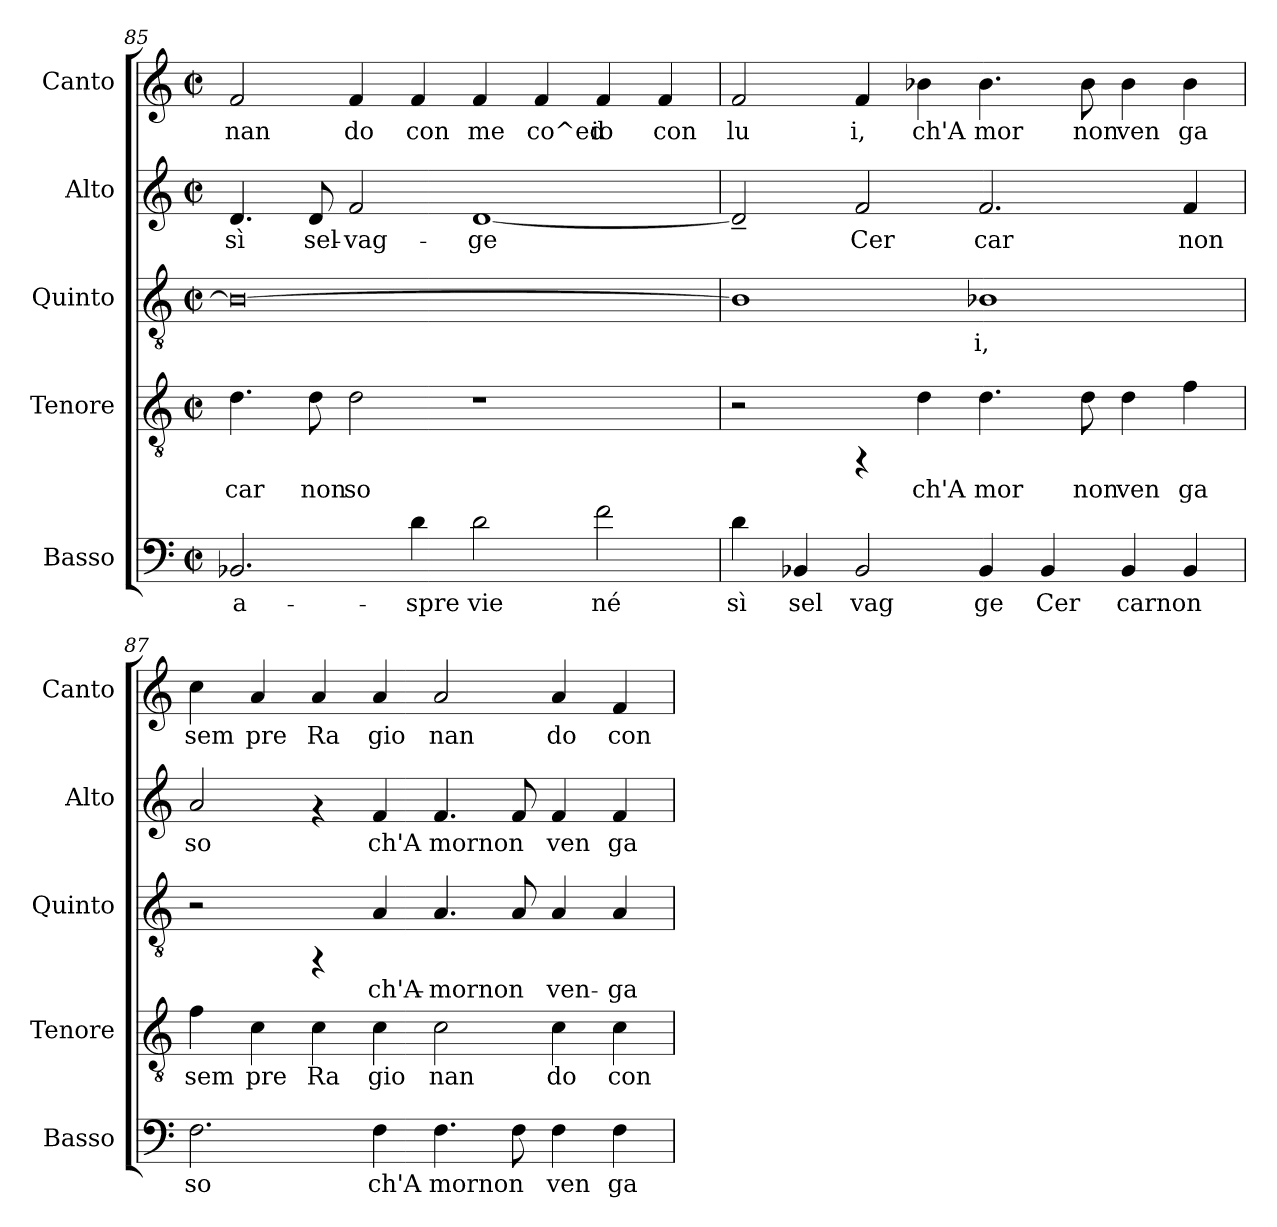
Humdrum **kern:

**kern	**text	**kern	**text	**kern	**text	**kern	**text	**kern	**text
*part5	*part5	*part4	*part4	*part3	*part3	*part2	*part2	*part1	*part1
*staff5	*staff5	*staff4	*staff4	*staff3	*staff3	*staff2	*staff2	*staff1	*staff1
*I"Basso	*	*I"Tenore	*	*I"Quinto	*	*I"Alto	*	*I"Canto	*
*I'Basso	*	*I'Tenore	*	*I'Quinto	*	*I'Alto	*	*I'Canto	*
*clefF4	*	*clefGv2	*	*clefGv2	*	*clefG2	*	*clefG2	*
*k[]	*	*k[]	*	*k[]	*	*k[]	*	*k[]	*
*C:	*	*C:	*	*C:	*	*C:	*	*C:	*
*M2/2	*	*M2/2	*	*M2/2	*	*M2/2	*	*M2/2	*
*met(c|)	*	*met(c|)	*	*met(c|)	*	*met(c|)	*	*met(c|)	*
=85	=85	=85	=85	=85	=85	=85	=85	=85	=85
!	!LO:LY:b:cj	!	!LO:LY:b:cj	!	!LO:LY:b:cj	!	!LO:LY:b:cj	!	!LO:LY:b:cj
2.BB-X/	a-	4.d\	-car	0B-_<	--	4.d/	sì	2f/	nan
!	!	!	!LO:LY:b:cj	!	!	!	!LO:LY:b:cj	!	!
.	.	8d\	non	.	.	8d/	sel-	.	.
!	!	!	!LO:LY:b:cj	!	!	!	!LO:LY:b:cj	!	!LO:LY:b:cj
.	.	2d\	so	.	.	2f/	-vag-	4f/	do
!	!LO:LY:b:cj	!	!	!	!	!	!	!	!LO:LY:b:cj
4d\	-spre	.	.	.	.	.	.	4f/	con
!	!LO:LY:b:cj	!	!	!	!	!	!LO:LY:b:cj	!	!LO:LY:b:cj
2d\	vie	1r	.	.	.	[<1d	-ge	4f/	me
!	!	!	!	!	!	!	!	!	!LO:LY:b:cj
.	.	.	.	.	.	.	.	4f/	co^ed
!	!LO:LY:b:cj	!	!	!	!	!	!	!	!LO:LY:b:cj
2f\	né	.	.	.	.	.	.	4f/	io
!	!	!	!	!	!	!	!	!	!LO:LY:b:cj
.	.	.	.	.	.	.	.	4f/	con
!!LO:LB:g=z
=86	=86	=86	=86	=86	=86	=86	=86	=86	=86
!	!LO:LY:b:cj	!	!	!	!LO:LY:b:cj	!	!LO:LY:b:cj	!	!LO:LY:b:cj
4d\	sì	2r	.	1B-]	--	2d~</]	.	2f/	lu
!	!LO:LY:b:cj	!	!	!	!	!	!	!	!
4BB-X/	sel	.	.	.	.	.	.	.	.
!	!LO:LY:b:cj	!	!	!	!	!	!LO:LY:b:cj	!	!LO:LY:b:cj
2BB-/	vag	4rFF	.	.	.	2f/	Cer	4f/	i,
!	!	!	!LO:LY:b:cj	!	!	!	!	!	!LO:LY:b:cj
.	.	4d\	ch'A	.	.	.	.	4b-X\	ch'A
!	!LO:LY:b:cj	!	!LO:LY:b:cj	!	!LO:LY:b:cj	!	!LO:LY:b:cj	!	!LO:LY:b:cj
4BB-/	ge	4.d\	mor	1B-X	-i,	2.f/	car	4.b-\	mor
!	!LO:LY:b:cj	!	!	!	!	!	!	!	!
4BB-/	Cer	.	.	.	.	.	.	.	.
!	!	!	!LO:LY:b:cj	!	!	!	!	!	!LO:LY:b:cj
.	.	8d\	non	.	.	.	.	8b-\	non
!	!LO:LY:b:cj	!	!LO:LY:b:cj	!	!	!	!	!	!LO:LY:b:cj
4BB-/	carnon	4d\	ven	.	.	.	.	4b-\	ven
!	!LO:LY:b:cj	!	!LO:LY:b:cj	!	!	!	!LO:LY:b:cj	!	!LO:LY:b:cj
4BB-/	.	4f\	ga	.	.	4f/	non	4b-\	ga
=87	=87	=87	=87	=87	=87	=87	=87	=87	=87
!	!LO:LY:b:cj	!	!LO:LY:b:cj	!	!	!	!LO:LY:b:cj	!	!LO:LY:b:cj
2.F\	so	4f\	sem	2r	.	2a/	so	4cc\	sem
!	!	!	!LO:LY:b:cj	!	!	!	!	!	!LO:LY:b:cj
.	.	4c\	pre	.	.	.	.	4a/	pre
!	!	!	!LO:LY:b:cj	!	!	!	!	!	!LO:LY:b:cj
.	.	4c\	Ra	4rFF	.	4rf	.	4a/	Ra
!	!LO:LY:b:cj	!	!LO:LY:b:cj	!	!LO:LY:b:cj	!	!LO:LY:b:cj	!	!LO:LY:b:cj
4F\	ch'A	4c\	gio	4A/	ch'A-	4f/	ch'A	4a/	gio
!	!LO:LY:b:cj	!	!LO:LY:b:cj	!	!LO:LY:b:cj	!	!LO:LY:b:cj	!	!LO:LY:b:cj
4.F\	mornon	2c\	nan	4.A/	-mornon	4.f/	mornon	2a/	nan
!	!LO:LY:b:cj	!	!	!	!LO:LY:b:cj	!	!LO:LY:b:cj	!	!
8F\	.	.	.	8A/	.	8f/	.	.	.
!	!LO:LY:b:cj	!	!LO:LY:b:cj	!	!LO:LY:b:cj	!	!LO:LY:b:cj	!	!LO:LY:b:cj
4F\	ven	4c\	do	4A/	ven-	4f/	ven	4a/	do
!	!LO:LY:b:cj	!	!LO:LY:b:cj	!	!LO:LY:b:cj	!	!LO:LY:b:cj	!	!LO:LY:b:cj
4F\	ga	4c\	con	4A/	-ga	4f/	ga	4f/	con
=	=	=	=	=	=	=	=	=	=
*-	*-	*-	*-	*-	*-	*-	*-	*-	*-
